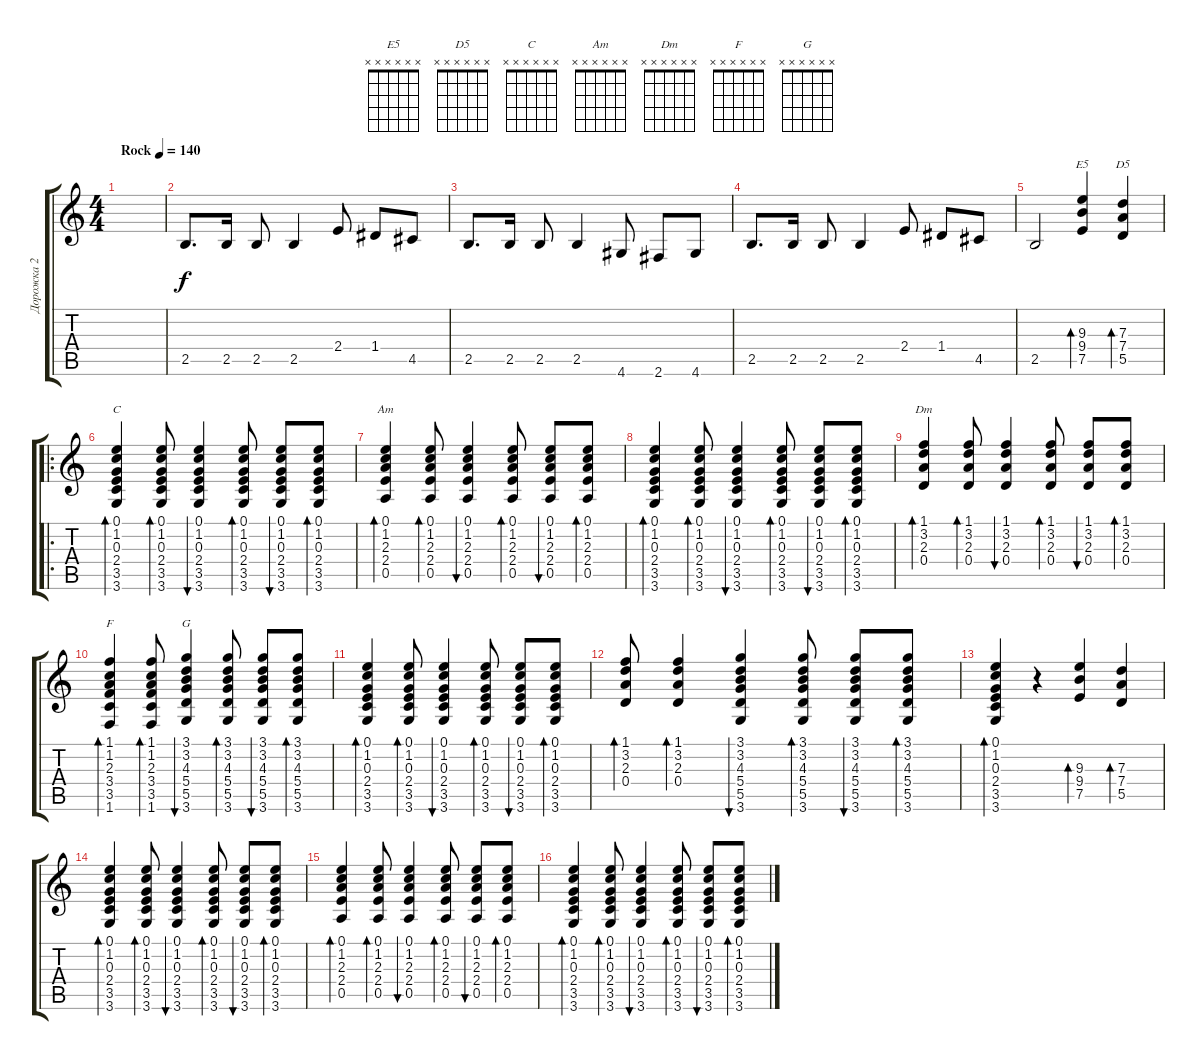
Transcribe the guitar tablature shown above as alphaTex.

\track ("Дорожка 2" "Дорожка 2") {instrument acousticguitarsteel}
\staff {score tabs}
\tuning (E4 B3 G3 D3 A2 E2) {hide}
\chord ("E5" x x x x x x)
\chord ("D5" x x x x x x)
\chord ("C" x x x x x x)
\chord ("Am" x x x x x x)
\chord ("Dm" x x x x x x)
\chord ("F" x x x x x x)
\chord ("G" x x x x x x)
\ts (4 4)
\tempo (140 "Rock")
\clef g2
\ks c
|
2.5.8{d} 2.5.16 2.5.8 2.5.4 2.4.8 1.4.8 4.5.8 |
2.5.8{d} 2.5.16 2.5.8 2.5.4 4.6.8 2.6.8 4.6.8 |
2.5.8{d} 2.5.16 2.5.8 2.5.4 2.4.8 1.4.8 4.5.8 |
2.5.2 (9.3 9.4 7.5).4{bd 60 ch "E5"} (7.3 7.4 5.5).4{bd 60 ch "D5"} |
\ro
(0.1 1.2 0.3 2.4 3.5 3.6).4{bd 60 ch "C" instrument acousticguitarsteel} (0.1 1.2 0.3 2.4 3.5 3.6).8{bd 60} (0.1 1.2 0.3 2.4 3.5 3.6).4{bu 60} (0.1 1.2 0.3 2.4 3.5 3.6).8{bd 60} (0.1 1.2 0.3 2.4 3.5 3.6).8{bu 60} (0.1 1.2 0.3 2.4 3.5 3.6).8{bd 60} |
(0.1 1.2 2.3 2.4 0.5).4{bd 60 ch "Am" instrument acousticguitarsteel} (0.1 1.2 2.3 2.4 0.5).8{bd 60} (0.1 1.2 2.3 2.4 0.5).4{bu 60} (0.1 1.2 2.3 2.4 0.5).8{bd 60} (0.1 1.2 2.3 2.4 0.5).8{bu 60} (0.1 1.2 2.3 2.4 0.5).8{bd 60} |
(0.1 1.2 0.3 2.4 3.5 3.6).4{bd 60 instrument acousticguitarsteel} (0.1 1.2 0.3 2.4 3.5 3.6).8{bd 60} (0.1 1.2 0.3 2.4 3.5 3.6).4{bu 60} (0.1 1.2 0.3 2.4 3.5 3.6).8{bd 60} (0.1 1.2 0.3 2.4 3.5 3.6).8{bu 60} (0.1 1.2 0.3 2.4 3.5 3.6).8{bd 60} |
(1.1 3.2 2.3 0.4).4{bd 60 ch "Dm" instrument acousticguitarsteel} (1.1 3.2 2.3 0.4).8{bd 60} (1.1 3.2 2.3 0.4).4{bu 60} (1.1 3.2 2.3 0.4).8{bd 60} (1.1 3.2 2.3 0.4).8{bu 60} (1.1 3.2 2.3 0.4).8{bd 60} |
(1.1 1.2 2.3 3.4 3.5 1.6).4{bd 60 ch "F" instrument acousticguitarsteel} (1.1 1.2 2.3 3.4 3.5 1.6).8{bd 60} (3.1 3.2 4.3 5.4 5.5 3.6).4{bu 60 ch "G"} (3.1 3.2 4.3 5.4 5.5 3.6).8{bd 60} (3.1 3.2 4.3 5.4 5.5 3.6).8{bu 60} (3.1 3.2 4.3 5.4 5.5 3.6).8{bd 60} |
(0.1 1.2 0.3 2.4 3.5 3.6).4{bd 60 instrument acousticguitarsteel} (0.1 1.2 0.3 2.4 3.5 3.6).8{bd 60} (0.1 1.2 0.3 2.4 3.5 3.6).4{bu 60} (0.1 1.2 0.3 2.4 3.5 3.6).8{bd 60} (0.1 1.2 0.3 2.4 3.5 3.6).8{bu 60} (0.1 1.2 0.3 2.4 3.5 3.6).8{bd 60} |
(1.1 3.2 2.3 0.4).8{bd 60} (1.1 3.2 2.3 0.4).4{bd 60 instrument acousticguitarsteel} (3.1 3.2 4.3 5.4 5.5 3.6).4{bu 60} (3.1 3.2 4.3 5.4 5.5 3.6).8{bd 60} (3.1 3.2 4.3 5.4 5.5 3.6).8{bu 60} (3.1 3.2 4.3 5.4 5.5 3.6).8{bd 60} |
(0.1 1.2 0.3 2.4 3.5 3.6).4{bd 60 instrument acousticguitarsteel} r.4 (9.3 9.4 7.5).4{bd 60} (7.3 7.4 5.5).4{bd 60} |
(0.1 1.2 0.3 2.4 3.5 3.6).4{bd 60 instrument acousticguitarsteel} (0.1 1.2 0.3 2.4 3.5 3.6).8{bd 60} (0.1 1.2 0.3 2.4 3.5 3.6).4{bu 60} (0.1 1.2 0.3 2.4 3.5 3.6).8{bd 60} (0.1 1.2 0.3 2.4 3.5 3.6).8{bu 60} (0.1 1.2 0.3 2.4 3.5 3.6).8{bd 60} |
(0.1 1.2 2.3 2.4 0.5).4{bd 60 instrument acousticguitarsteel} (0.1 1.2 2.3 2.4 0.5).8{bd 60} (0.1 1.2 2.3 2.4 0.5).4{bu 60} (0.1 1.2 2.3 2.4 0.5).8{bd 60} (0.1 1.2 2.3 2.4 0.5).8{bu 60} (0.1 1.2 2.3 2.4 0.5).8{bd 60} |
(0.1 1.2 0.3 2.4 3.5 3.6).4{bd 60 instrument acousticguitarsteel} (0.1 1.2 0.3 2.4 3.5 3.6).8{bd 60} (0.1 1.2 0.3 2.4 3.5 3.6).4{bu 60} (0.1 1.2 0.3 2.4 3.5 3.6).8{bd 60} (0.1 1.2 0.3 2.4 3.5 3.6).8{bu 60} (0.1 1.2 0.3 2.4 3.5 3.6).8{bd 60}
